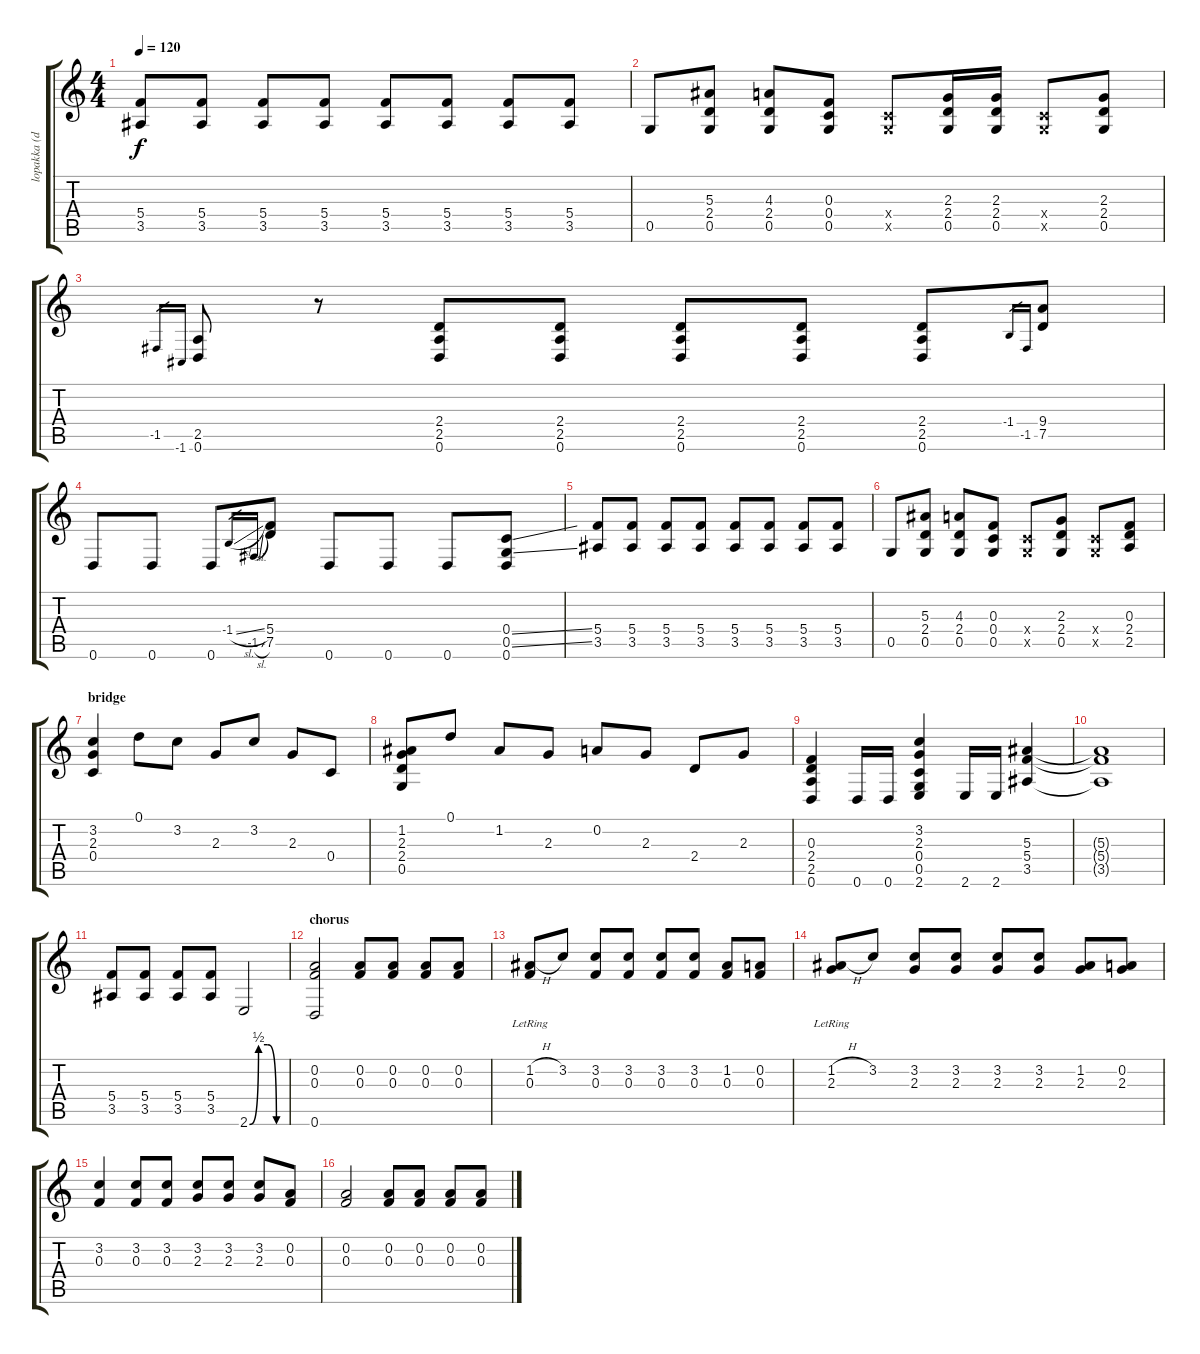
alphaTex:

\track ("lopakka (distortion)" "lopakka (d") {instrument distortionguitar}
\staff {score tabs}
\tuning (D4 A3 F3 C3 G2 D2) {hide}
\ts (4 4)
\tempo 120
\clef g2
\ks c
(5.4 3.5).8{dy f} (5.4 3.5).8 (5.4 3.5).8 (5.4 3.5).8 (5.4 3.5).8 (5.4 3.5).8 (5.4 3.5).8 (5.4 3.5).8 |
0.5.8 (5.3 2.4 0.5).8 (4.3 2.4 0.5).8 (0.3 0.4 0.5).8 (0.4{x} 0.5{x}).8 (2.3 2.4 0.5).16 (2.3 2.4 0.5).16 (0.4{x} 0.5{x}).8 (2.3 2.4 0.5).8 |
-1.5.16{gr} -1.6.16{gr} (2.5 0.6).8 r.8 (2.4 2.5 0.6).8 (2.4 2.5 0.6).8 (2.4 2.5 0.6).8 (2.4 2.5 0.6).8 (2.4 2.5 0.6).8 -1.4.16{gr} -1.5.16{gr} (9.4 7.5).8 |
0.6.8 0.6.8 0.6.8 -1.4{sl}.16{gr} -1.5{sl}.16{gr} (5.4 7.5).8 0.6.8 0.6.8 0.6.8 (0.4{ss} 0.5{ss} 0.6).8 |
(5.4 3.5).8 (5.4 3.5).8 (5.4 3.5).8 (5.4 3.5).8 (5.4 3.5).8 (5.4 3.5).8 (5.4 3.5).8 (5.4 3.5).8 |
0.5.8 (5.3 2.4 0.5).8 (4.3 2.4 0.5).8 (0.3 0.4 0.5).8 (0.4{x} 0.5{x}).8 (2.3 2.4 0.5).8 (0.4{x} 0.5{x}).8 (0.3 2.4 2.5).8 |
\section ("" "bridge")
(3.2 2.3 0.4).4 0.1.8 3.2.8 2.3.8 3.2.8 2.3.8 0.4.8 |
(1.2 2.3 2.4 0.5).8 0.1.8 1.2.8 2.3.8 0.2.8 2.3.8 2.4.8 2.3.8 |
(0.3 2.4 2.5 0.6).4 0.6.16 0.6.16 (3.2 2.3 0.4 0.5 2.6).4 2.6.16 2.6.16 (5.3 5.4 3.5).4 |
(5.3{t} 5.4{t} 3.5{t}).1 |
(5.4 3.5).8 (5.4 3.5).8 (5.4 3.5).8 (5.4 3.5).8 2.6{be (custom 0 0 15 2 30 2 45 0 60 0)}.2 |
\section ("" "chorus")
(0.2 0.3 0.6).2 (0.2 0.3).8 (0.2 0.3).8 (0.2 0.3).8 (0.2 0.3).8 |
(1.2{h} 0.3{lr}).8 3.2.8 (3.2 0.3).8 (3.2 0.3).8 (3.2 0.3).8 (3.2 0.3).8 (1.2 0.3).8 (0.2 0.3).8 |
(1.2{h} 2.3{lr}).8 3.2.8 (3.2 2.3).8 (3.2 2.3).8 (3.2 2.3).8 (3.2 2.3).8 (1.2 2.3).8 (0.2 2.3).8 |
(3.2 0.3).4 (3.2 0.3).8 (3.2 0.3).8 (3.2 2.3).8 (3.2 2.3).8 (3.2 2.3).8 (0.2 0.3).8 |
(0.2 0.3).2 (0.2 0.3).8 (0.2 0.3).8 (0.2 0.3).8 (0.2 0.3).8
